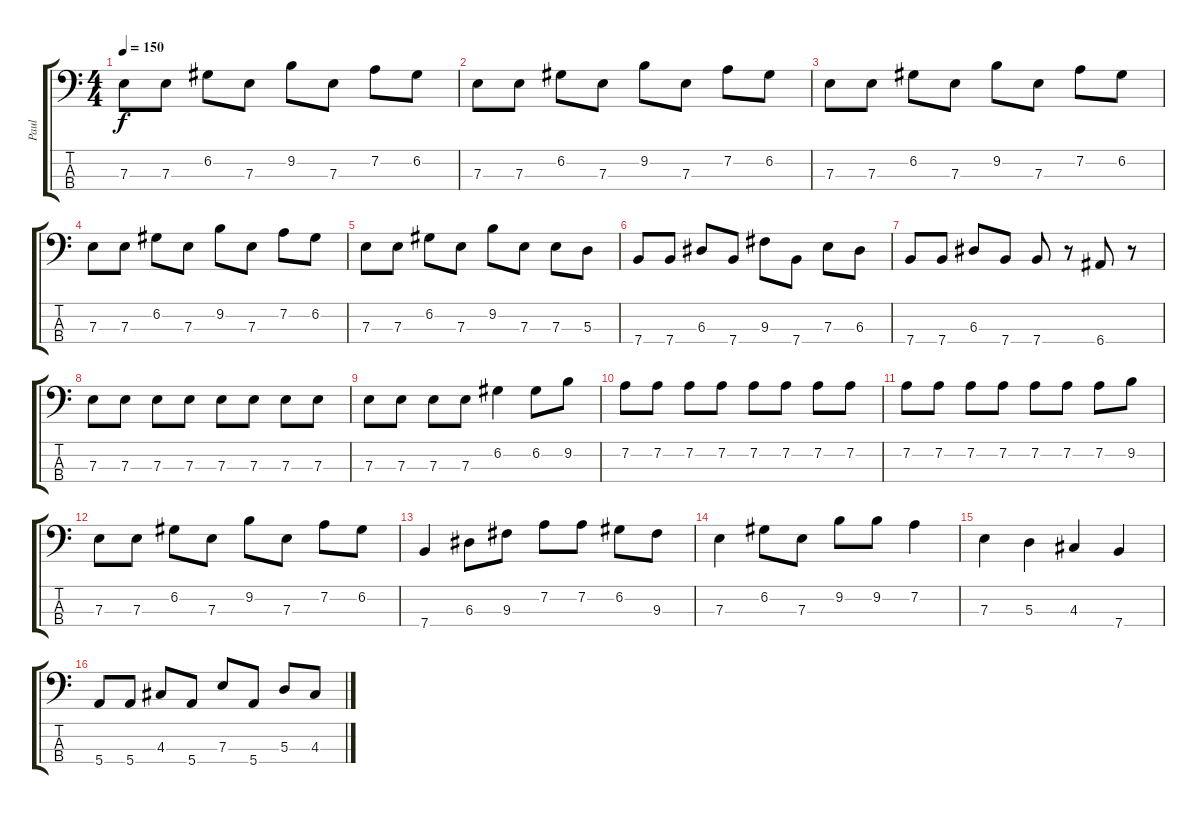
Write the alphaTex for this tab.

\track ("Paul" "Paul") {instrument electricbassfinger}
\staff {score tabs}
\tuning (G2 D2 A1 E1) {hide}
\ts (4 4)
\tempo 150
\clef f4
\ks c
7.3.8{dy f} 7.3.8 6.2.8 7.3.8 9.2.8 7.3.8 7.2.8 6.2.8 |
7.3.8 7.3.8 6.2.8 7.3.8 9.2.8 7.3.8 7.2.8 6.2.8 |
7.3.8 7.3.8 6.2.8 7.3.8 9.2.8 7.3.8 7.2.8 6.2.8 |
7.3.8 7.3.8 6.2.8 7.3.8 9.2.8 7.3.8 7.2.8 6.2.8 |
7.3.8 7.3.8 6.2.8 7.3.8 9.2.8 7.3.8 7.3.8 5.3.8 |
7.4.8 7.4.8 6.3.8 7.4.8 9.3.8 7.4.8 7.3.8 6.3.8 |
7.4.8 7.4.8 6.3.8 7.4.8 7.4.8 r.8 6.4.8 r.8 |
7.3.8 7.3.8 7.3.8 7.3.8 7.3.8 7.3.8 7.3.8 7.3.8 |
7.3.8 7.3.8 7.3.8 7.3.8 6.2.4 6.2.8 9.2.8 |
7.2.8 7.2.8 7.2.8 7.2.8 7.2.8 7.2.8 7.2.8 7.2.8 |
7.2.8 7.2.8 7.2.8 7.2.8 7.2.8 7.2.8 7.2.8 9.2.8 |
7.3.8 7.3.8 6.2.8 7.3.8 9.2.8 7.3.8 7.2.8 6.2.8 |
7.4.4 6.3.8 9.3.8 7.2.8 7.2.8 6.2.8 9.3.8 |
7.3.4 6.2.8 7.3.8 9.2.8 9.2.8 7.2.4 |
7.3.4 5.3.4 4.3.4 7.4.4 |
5.4.8 5.4.8 4.3.8 5.4.8 7.3.8 5.4.8 5.3.8 4.3.8
